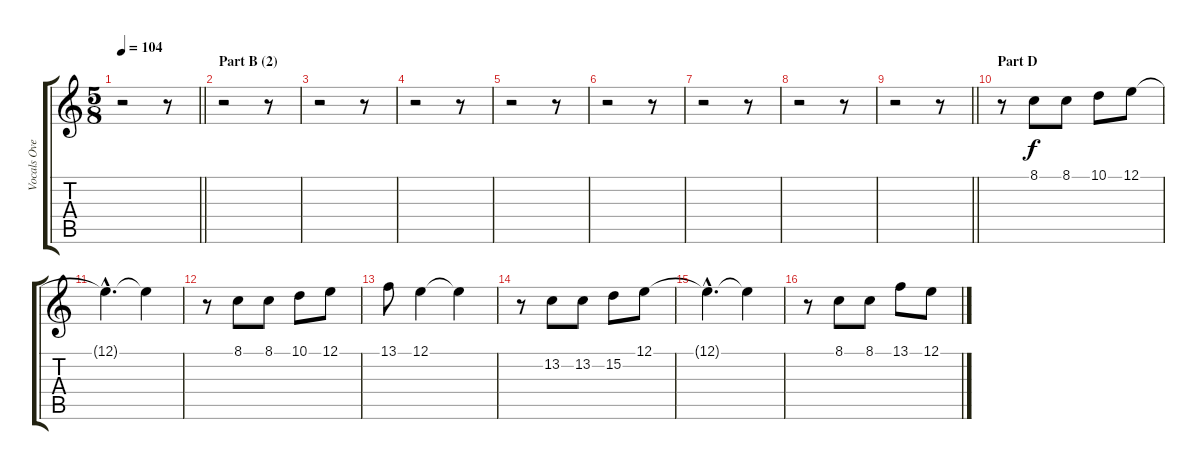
\track ("Vocals Overdub" "Vocals Ove") {instrument trumpet}
\staff {score tabs}
\tuning (E4 B3 G3 D3 A2 E2) {hide}
\ts (5 8)
\tempo 104
\clef g2
\barLineRight lightlight
\ks c
r.2{dy f} r.8 |
\section ("" "Part B (2)")
r.2 r.8 |
r.2 r.8 |
r.2 r.8 |
r.2 r.8 |
r.2 r.8 |
r.2 r.8 |
r.2 r.8 |
\barLineRight lightlight
r.2 r.8 |
\section ("" "Part D")
r.8 8.1.8 8.1.8 10.1.8 12.1.8 |
12.1{hac t}.4{d} 12.1{t}.4 |
r.8 8.1.8 8.1.8 10.1.8 12.1.8 |
13.1.8 12.1.4 12.1{t}.4 |
r.8 13.2.8 13.2.8 15.2.8 12.1.8 |
12.1{hac t}.4{d} 12.1{t}.4 |
r.8 8.1.8 8.1.8 13.1.8 12.1.8
